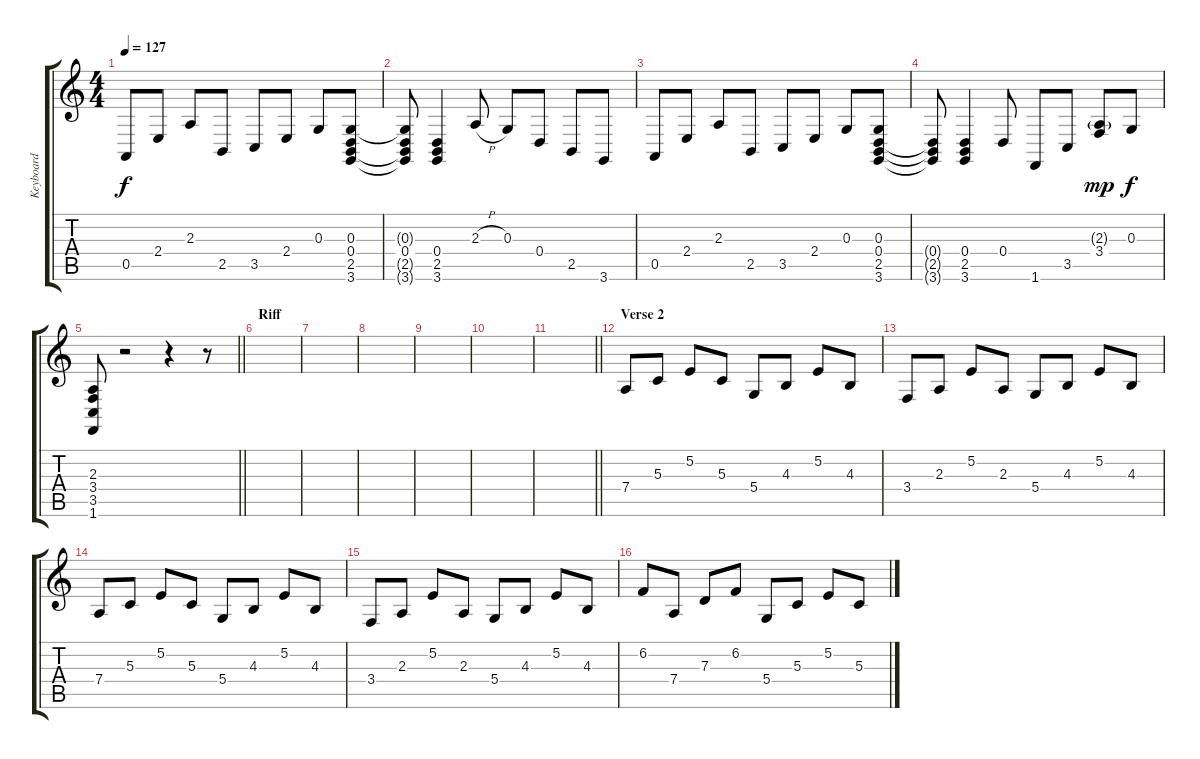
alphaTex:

\track ("Keyboard" "Keyboard") {instrument acousticgrandpiano}
\staff {score tabs}
\tuning (E4 B3 G3 D3 A2 E2) {hide}
\ts (4 4)
\tempo 127
\clef g2
\ks c
0.5.8{dy f} 2.4.8 2.3.8 2.5.8 3.5.8 2.4.8 0.3.8 (0.3 0.4 2.5 3.6).8 |
(0.3{t} 0.4 2.5{t} 3.6{t}).8 (0.4 2.5 3.6).4 2.3{h}.8 0.3.8 0.4.8 2.5.8 3.6.8 |
0.5.8 2.4.8 2.3.8 2.5.8 3.5.8 2.4.8 0.3.8 (0.3 0.4 2.5 3.6).8 |
(0.4{t} 2.5{t} 3.6{t}).8 (0.4 2.5 3.6).4 0.4.8 1.6.8 3.5.8 (2.3{g} 3.4).8{dy mp} 0.3.8{dy f} |
\barLineRight lightlight
(2.3 3.4 3.5 1.6).8 r.2 r.4 r.8 |
\section ("" "Riff")
|
|
|
|
|
\barLineRight lightlight
|
\section ("" "Verse 2")
7.4.8 5.3.8 5.2.8 5.3.8 5.4.8 4.3.8 5.2.8 4.3.8 |
3.4.8 2.3.8 5.2.8 2.3.8 5.4.8 4.3.8 5.2.8 4.3.8 |
7.4.8 5.3.8 5.2.8 5.3.8 5.4.8 4.3.8 5.2.8 4.3.8 |
3.4.8 2.3.8 5.2.8 2.3.8 5.4.8 4.3.8 5.2.8 4.3.8 |
6.2.8 7.4.8 7.3.8 6.2.8 5.4.8 5.3.8 5.2.8 5.3.8
